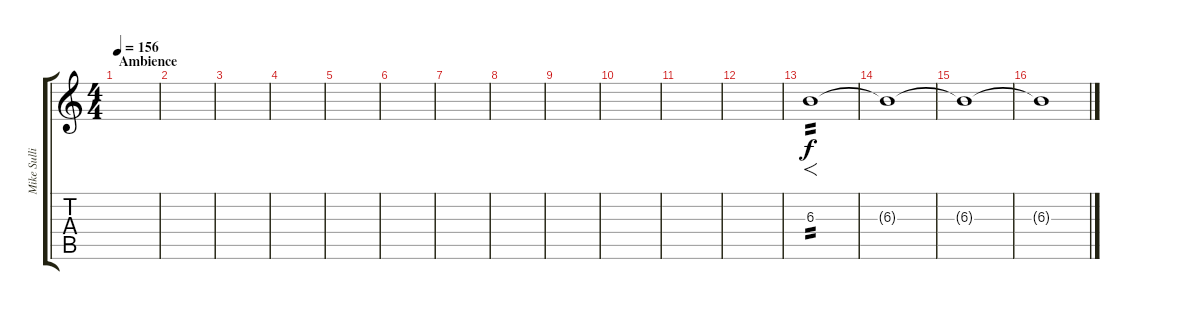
\track ("Mike Sullivan" "Mike Sulli") {instrument distortionguitar}
\staff {score tabs}
\tuning (B3 G3 F3 C3 Gb2 B1) {hide}
\ts (4 4)
\section ("" "Ambience")
\tempo 156
\clef g2
\ks c
|
|
|
|
|
|
|
|
|
|
|
|
6.3.1{f tp 2} |
6.3{t}.1 |
6.3{t}.1 |
6.3{t}.1
